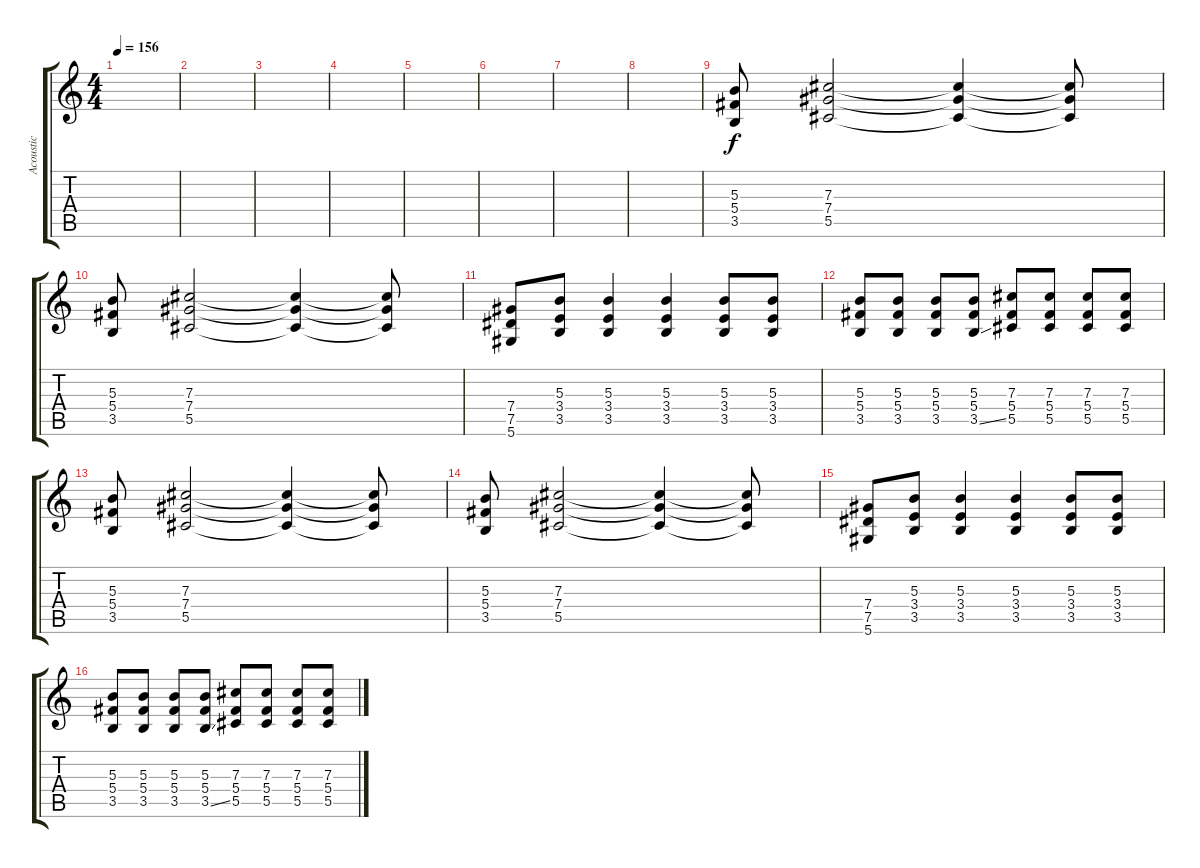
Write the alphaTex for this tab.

\track ("Acoustic" "Acoustic") {instrument acousticguitarsteel}
\staff {score tabs}
\tuning (Eb4 Bb3 Gb3 Db3 Ab2 Eb2) {hide}
\ts (4 4)
\tempo 156
\clef g2
\ks c
|
|
|
|
|
|
|
|
(5.3 5.4 3.5).8 (7.3 7.4 5.5).2 (7.3{t} 7.4{t} 5.5{t}).4 (7.3{t} 7.4{t} 5.5{t}).8 |
(5.3 5.4 3.5).8 (7.3 7.4 5.5).2 (7.3{t} 7.4{t} 5.5{t}).4 (7.3{t} 7.4{t} 5.5{t}).8 |
(7.4 7.5 5.6).8 (5.3 3.4 3.5).8 (5.3 3.4 3.5).4 (5.3 3.4 3.5).4 (5.3 3.4 3.5).8 (5.3 3.4 3.5).8 |
(5.3 5.4 3.5).8 (5.3 5.4 3.5).8 (5.3 5.4 3.5).8 (5.3 5.4 3.5{ss}).8 (7.3 5.4 5.5).8 (7.3 5.4 5.5).8 (7.3 5.4 5.5).8 (7.3 5.4 5.5).8 |
(5.3 5.4 3.5).8 (7.3 7.4 5.5).2 (7.3{t} 7.4{t} 5.5{t}).4 (7.3{t} 7.4{t} 5.5{t}).8 |
(5.3 5.4 3.5).8 (7.3 7.4 5.5).2 (7.3{t} 7.4{t} 5.5{t}).4 (7.3{t} 7.4{t} 5.5{t}).8 |
(7.4 7.5 5.6).8 (5.3 3.4 3.5).8 (5.3 3.4 3.5).4 (5.3 3.4 3.5).4 (5.3 3.4 3.5).8 (5.3 3.4 3.5).8 |
(5.3 5.4 3.5).8 (5.3 5.4 3.5).8 (5.3 5.4 3.5).8 (5.3 5.4 3.5{ss}).8 (7.3 5.4 5.5).8 (7.3 5.4 5.5).8 (7.3 5.4 5.5).8 (7.3 5.4 5.5).8
